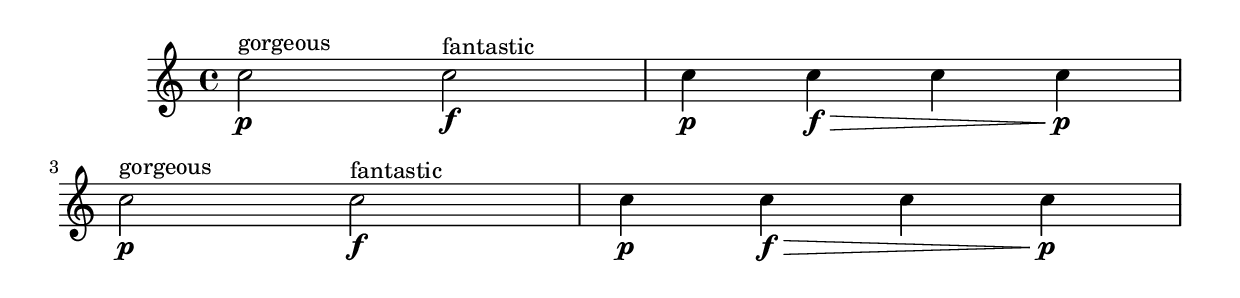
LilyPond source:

%% Do not edit this file; it is automatically
%% generated from LSR http://lsr.dsi.unimi.it
%% This file is in the public domain.
\version "2.13.4"

\header {
  lsrtags = "tweaks-and-overrides, spacing"

%% Translation of GIT committish: b2d4318d6c53df8469dfa4da09b27c15a374d0ca
  texidoces = "
Mediante el establecimiento de la propiedad @code{'Y-extent} a un valor
adecuado, todos los objetos @code{DynamicLineSpanner} (reguladores e
indicaciones dinámicas textuales) se pueden alinear con un punto de
referencia común, independientemente de sus dimensiones.  De esta
manera, todos los elementos estarán alineados verticalmente,
produciendo así un resultado más satisfactorio.

Se usa una idea similar para alinear las inscripciones de texto a lo
largo de su línea de base.

"
  doctitlees = "Indicaciones dinámicas y textuales alineadas verticalmente"

%% Translation of GIT committish: d96023d8792c8af202c7cb8508010c0d3648899d
texidocde = "
Indem man die @code{'Y-extent}-Eigenschaft auf einen passenden Wert setzt,
können alle @code{DynamicLineSpanner}-Objekte (Crescendo-Klammern und
Dynamik-Texte)  (hairpins and dynamic texts) unabhängig von ihrer
wirklichen Ausdehnung an einem gemeinsamen Referenzpunkt ausgerichtet werden.
Auf diese Weise ist jedes Element vertikal ausgerichtet und der Notensatz
sieht ansprechender aus.

Die gleiche Idee wird benutzt, um Textbeschriftungen an ihrer
Grundlinie auszurichten.

"
  doctitlede = "Vertikale Ausrichtung von Dynamik und Textbeschriftung beeinflussen"

  texidoc = "
By setting the @code{'Y-extent} property to a suitable value, all
@code{DynamicLineSpanner} objects (hairpins and dynamic texts) can be
aligned to a common reference point, regardless of their actual extent.
This way, every element will be vertically aligned, thus producing a
more pleasing output.

The same idea is used to align the text scripts along their baseline.

"
  doctitle = "Vertically aligned dynamics and textscripts"
} % begin verbatim

music = \relative c'' {
  c2\p^\markup { gorgeous } c\f^\markup { fantastic }
  c4\p c\f\> c c\!\p
}

{
  \music \break
  \override DynamicLineSpanner #'staff-padding = #2.0
  \override DynamicLineSpanner #'Y-extent = #'(-1.5 . 1.5)
  \override TextScript #'Y-extent = #'(-1.5 . 1.5)
  \music
}

